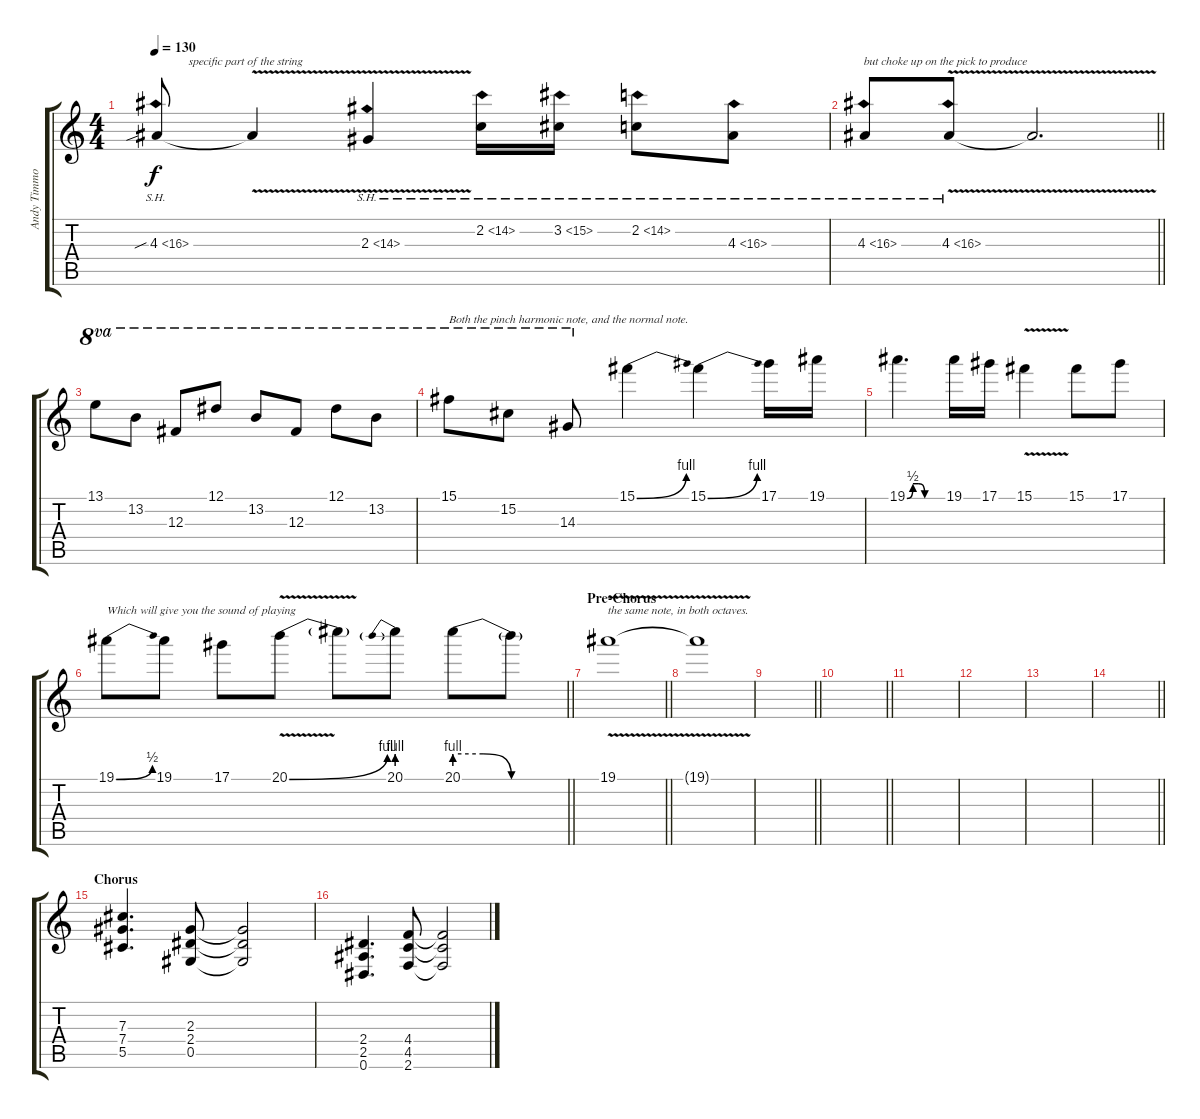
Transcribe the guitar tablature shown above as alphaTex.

\track ("Andy Timmons" "Andy Timmo") {instrument distortionguitar}
\staff {score tabs}
\tuning (Eb4 Bb3 Gb3 Db3 Ab2 Eb2) {hide}
\ts (4 4)
\tempo 130
\clef g2
\ks c
4.3{sh 12 sib}.8{txt "           specific part of the string" dy f} 4.3{v t}.4 2.3{sh 12 v}.4 2.2{sh 12}.16 3.2{sh 12}.16 2.2{sh 12}.8 4.3{sh 12}.8 |
\barLineRight lightlight
4.3{sh 12}.8{txt "but choke up on the pick to produce"} 4.3{sh 12 v}.8 4.3{t}.2{d} |
13.1.8{ot 8va} 13.2.8{ot 8va} 12.3.8{ot 8va} 12.1.8{ot 8va} 13.2.8{ot 8va} 12.3.8{ot 8va} 12.1.8{ot 8va} 13.2.8{ot 8va} |
15.1.8{ot 8va txt "Both the pinch harmonic note, and the normal note."} 15.2.8{ot 8va} 14.3.8{ot 8va} 15.1{be (bend 0 0 60 4)}.4 15.1{be (bend 0 0 60 4)}.4 17.1.16 19.1.16 |
19.1{be (custom 0 0 10 2 20 2 30 0 60 0)}.4{d} 19.1.16 17.1.16 15.1{v}.4 15.1.8 17.1.8 |
\barLineRight lightlight
19.1{be (bend 0 0 60 2)}.8{txt "Which will give you the sound of playing"} 19.1.8 17.1.8 20.1{be (bend 0 0 60 4) v}.8 20.1{t}.8 20.1{be (prebend 0 4 60 4)}.8 20.1{be (custom 0 4 15 4 30 0 60 0)}.8 20.1{t}.8 |
\section ("" "Pre-Chorus")
\barLineRight lightlight
19.1{v}.1{txt "the same note, in both octaves." volume 0} |
19.1{t}.1 |
\barLineRight lightlight
|
\barLineRight lightlight
|
|
|
|
\barLineRight lightlight
|
\section ("" "Chorus")
(7.3 7.4 5.5).4{d} (2.3 2.4 0.5).8 (2.3{t} 2.4{t} 0.5{t}).2 |
(2.4 2.5 0.6).4{d} (4.4 4.5 2.6).8 (4.4{t} 4.5{t} 2.6{t}).2
